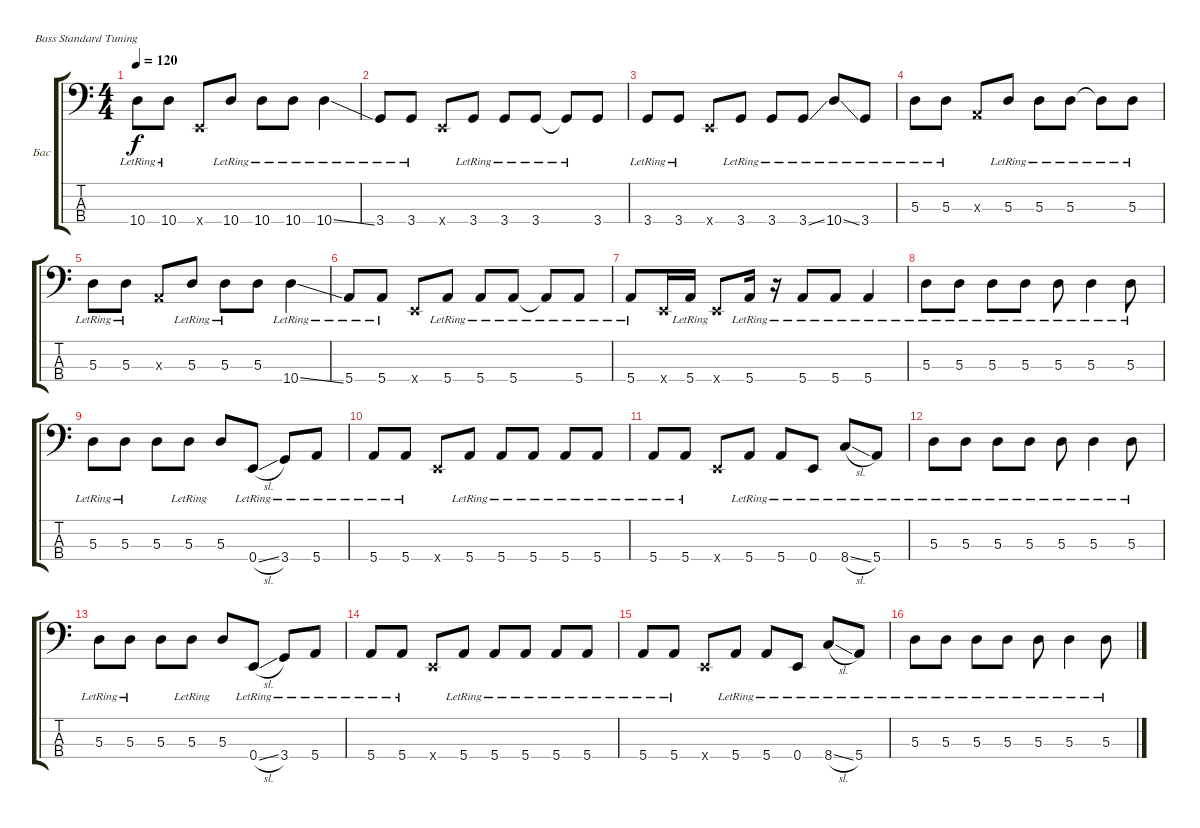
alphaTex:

\defaultSystemsLayout 4
\bracketExtendMode groupsimilarinstruments
\firstSystemTrackNameOrientation horizontal
\otherSystemsTrackNameOrientation horizontal
\track ("Игорь Тихомиров" "Бас") {instrument electricbassfinger}
\staff {score tabs}
\tuning (G2 D2 A1 E1)
\ts (4 4)
\tempo 120
\clef f4
\scale
0.333333
\ks c
10.4{lr}.8{dy f} 10.4{lr}.8 0.4{x}.8 10.4{lr}.8 10.4{lr}.8 10.4{lr}.8 10.4{ss lr}.4 |
\scale
0.333333 3.4{lr}.8 3.4{lr}.8 0.4{x}.8 3.4{lr}.8 3.4{lr}.8 3.4{lr}.8 3.4{lr t}.8 3.4.8 |
\scale
0.333333 3.4{lr}.8 3.4{lr}.8 0.4{x}.8 3.4{lr}.8 3.4{lr}.8 3.4{ss lr}.8 10.4{ss lr}.8 3.4{lr}.8 |
\scale
0.333333 5.3{lr}.8 5.3{lr}.8 0.3{x}.8 5.3{lr}.8 5.3{lr}.8 5.3{lr}.8 5.3{lr t}.8 5.3{lr}.8 |
\scale
0.333333 5.3{lr}.8 5.3{lr}.8 0.3{x}.8 5.3{lr}.8 5.3{lr}.8 5.3.8 10.4{ss lr}.4 |
\scale
0.333333 5.4{lr}.8 5.4{lr}.8 0.4{x}.8 5.4{lr}.8 5.4{lr}.8 5.4{lr}.8 5.4{lr t}.8 5.4{lr}.8 |
\scale
0.333333 5.4{lr}.8 0.4{x}.16 5.4{lr}.16 0.4{x}.8 5.4{lr}.16 r.16 5.4{lr}.8 5.4{lr}.8 5.4{lr}.4 |
\scale
0.333333 5.3{lr}.8 5.3{lr}.8 5.3{lr}.8 5.3{lr}.8 5.3{lr}.8 5.3{lr}.4 5.3{lr}.8 |
\scale
0.333333 5.3{lr}.8 5.3{lr}.8 5.3.8 5.3{lr}.8 5.3.8 0.4{sl lr}.8 3.4{lr}.8 5.4{lr}.8 |
\scale
0.333333 5.4{lr}.8 5.4{lr}.8 0.4{x}.8 5.4{lr}.8 5.4{lr}.8 5.4{lr}.8 5.4{lr}.8 5.4{lr}.8 |
\scale
0.333333 5.4{lr}.8 5.4{lr}.8 0.4{x}.8 5.4{lr}.8 5.4{lr}.8 0.4{lr}.8 8.4{sl lr}.8 5.4{lr}.8 |
\scale
0.333333 5.3{lr}.8 5.3{lr}.8 5.3{lr}.8 5.3{lr}.8 5.3{lr}.8 5.3{lr}.4 5.3{lr}.8 |
\scale
0.333333 5.3{lr}.8 5.3{lr}.8 5.3.8 5.3{lr}.8 5.3.8 0.4{sl lr}.8 3.4{lr}.8 5.4{lr}.8 |
\scale
0.333333 5.4{lr}.8 5.4{lr}.8 0.4{x}.8 5.4{lr}.8 5.4{lr}.8 5.4{lr}.8 5.4{lr}.8 5.4{lr}.8 |
\scale
0.333333 5.4{lr}.8 5.4{lr}.8 0.4{x}.8 5.4{lr}.8 5.4{lr}.8 0.4{lr}.8 8.4{sl lr}.8 5.4{lr}.8 |
\scale
0.333333 5.3{lr}.8 5.3{lr}.8 5.3{lr}.8 5.3{lr}.8 5.3{lr}.8 5.3{lr}.4 5.3{lr}.8
